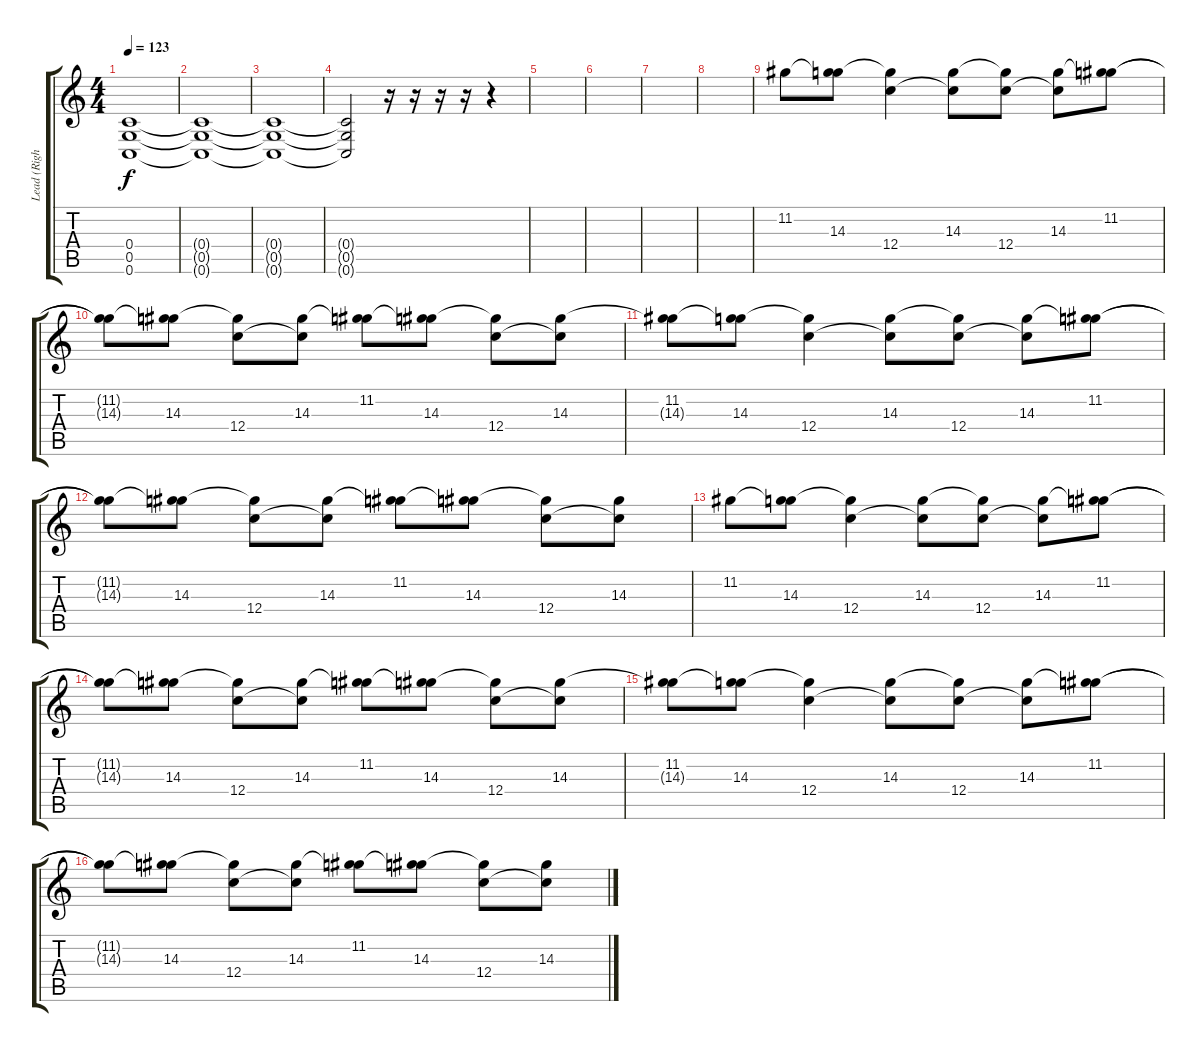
\track ("Lead (Right)" "Lead (Righ") {instrument distortionguitar}
\staff {score tabs}
\tuning (D4 A3 F3 C3 G2 C2) {hide}
\ts (4 4)
\tempo 123
\clef g2
\ks c
(0.4{t} 0.5{t} 0.6{t}).1{dy f} |
(0.4{t} 0.5{t} 0.6{t}).1 |
(0.4{t} 0.5{t} 0.6{t}).1 |
(0.4{t} 0.5{t} 0.6{t}).2 r.16 r.16 r.16 r.16 r.4 |
|
|
|
|
11.2.8 (11.2{t} 14.3).8 (14.3{t} 12.4).4 (14.3 12.4{t}).8 (14.3{t} 12.4).8 (14.3 12.4{t}).8 (11.2 14.3{t}).8 |
(11.2{t} 14.3{t}).8 (11.2{t} 14.3).8 (14.3{t} 12.4).8 (14.3 12.4{t}).8 (11.2 14.3{t}).8 (11.2{t} 14.3).8 (14.3{t} 12.4).8 (14.3 12.4{t}).8 |
(11.2 14.3{t}).8 (11.2{t} 14.3).8 (14.3{t} 12.4).4 (14.3 12.4{t}).8 (14.3{t} 12.4).8 (14.3 12.4{t}).8 (11.2 14.3{t}).8 |
(11.2{t} 14.3{t}).8 (11.2{t} 14.3).8 (14.3{t} 12.4).8 (14.3 12.4{t}).8 (11.2 14.3{t}).8 (11.2{t} 14.3).8 (14.3{t} 12.4).8 (14.3 12.4{t}).8 |
11.2.8{volume 7} (11.2{t} 14.3).8 (14.3{t} 12.4).4 (14.3 12.4{t}).8 (14.3{t} 12.4).8 (14.3 12.4{t}).8 (11.2 14.3{t}).8 |
(11.2{t} 14.3{t}).8 (11.2{t} 14.3).8 (14.3{t} 12.4).8 (14.3 12.4{t}).8 (11.2 14.3{t}).8 (11.2{t} 14.3).8 (14.3{t} 12.4).8 (14.3 12.4{t}).8 |
(11.2 14.3{t}).8 (11.2{t} 14.3).8 (14.3{t} 12.4).4 (14.3 12.4{t}).8 (14.3{t} 12.4).8 (14.3 12.4{t}).8 (11.2 14.3{t}).8 |
(11.2{t} 14.3{t}).8 (11.2{t} 14.3).8 (14.3{t} 12.4).8 (14.3 12.4{t}).8 (11.2 14.3{t}).8 (11.2{t} 14.3).8 (14.3{t} 12.4).8 (14.3 12.4{t}).8
